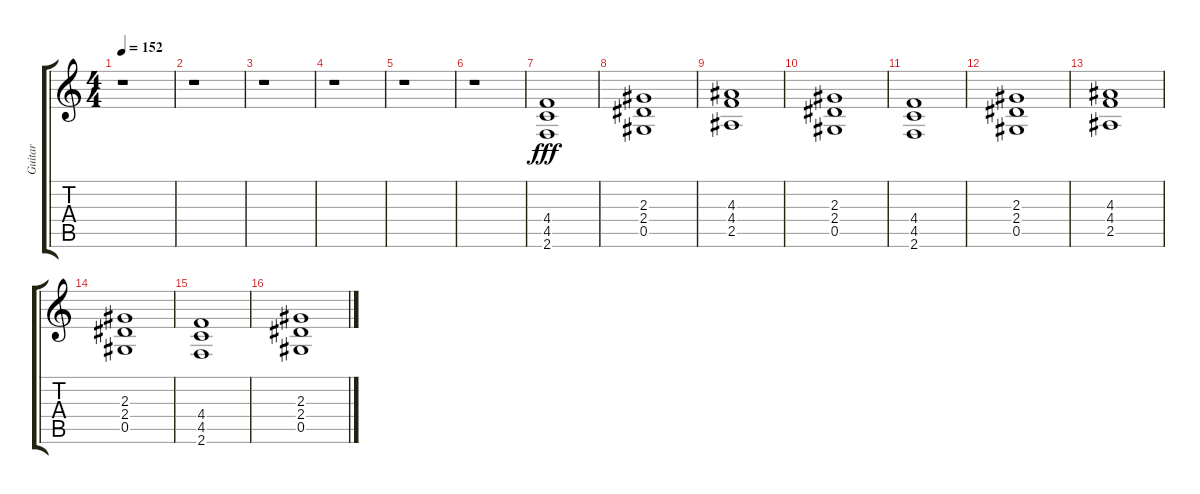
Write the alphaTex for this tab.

\track ("Guitar" "Guitar") {instrument overdrivenguitar}
\staff {score tabs}
\tuning (Eb4 Bb3 Gb3 Db3 Ab2 Eb2) {hide}
\ts (4 4)
\tempo 152
\clef g2
\ks c
r.1{dy fff} |
r.1 |
r.1 |
r.1 |
r.1 |
r.1 |
(4.4 4.5 2.6).1 |
(2.3 2.4 0.5).1 |
(4.3 4.4 2.5).1 |
(2.3 2.4 0.5).1 |
(4.4 4.5 2.6).1 |
(2.3 2.4 0.5).1 |
(4.3 4.4 2.5).1 |
(2.3 2.4 0.5).1 |
(4.4 4.5 2.6).1 |
(2.3 2.4 0.5).1
